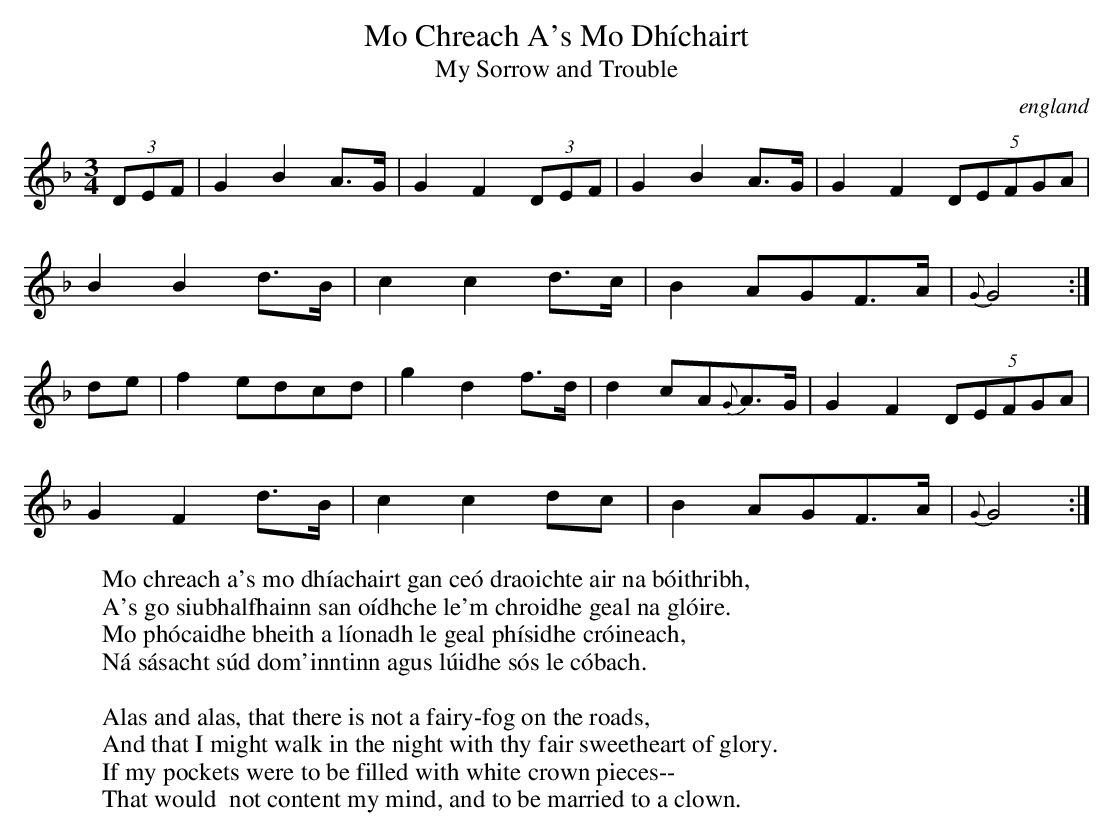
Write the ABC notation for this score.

X:1
T:Mo Chreach A's Mo Dh\'ichairt
O:england
T:My Sorrow and Trouble
W:Mo chreach a's mo dh\'iachairt gan ce\'o draoichte air na b\'oithribh,
W:A's go siubhalfhainn san o\'idhche le'm chroidhe geal na gl\'oire.
W:Mo ph\'ocaidhe bheith a l\'ionadh le geal ph\'isidhe cr\'oineach,
W:N\'a s\'asacht s\'ud dom'inntinn agus l\'uidhe s\'os le c\'obach.
W:
W:Alas and alas, that there is not a fairy-fog on the roads,
W:And that I might walk in the night with thy fair sweetheart of glory.
W:If my pockets were to be filled with white crown pieces--
W:That would  not content my mind, and to be married to a clown.
L:1/8
M:3/4
K:F
(3DEF|G2 B2 A3/2G/|G2 F2 (3DEF|G2 B2 A3/2G/|G2 F2 (5DEFGA|
B2 B2 d3/2B/|c2 c2 d3/2c/|B2 AGF3/2A/|{G}G4:|
de|f2 edcd|g2 d2 f3/2d/|d2 cA{G}A3/2G/|G2 F2 (5DEFGA|
G2 F2 d3/2B/|c2 c2 dc|B2 AGF3/2A/|{G}G4:|
